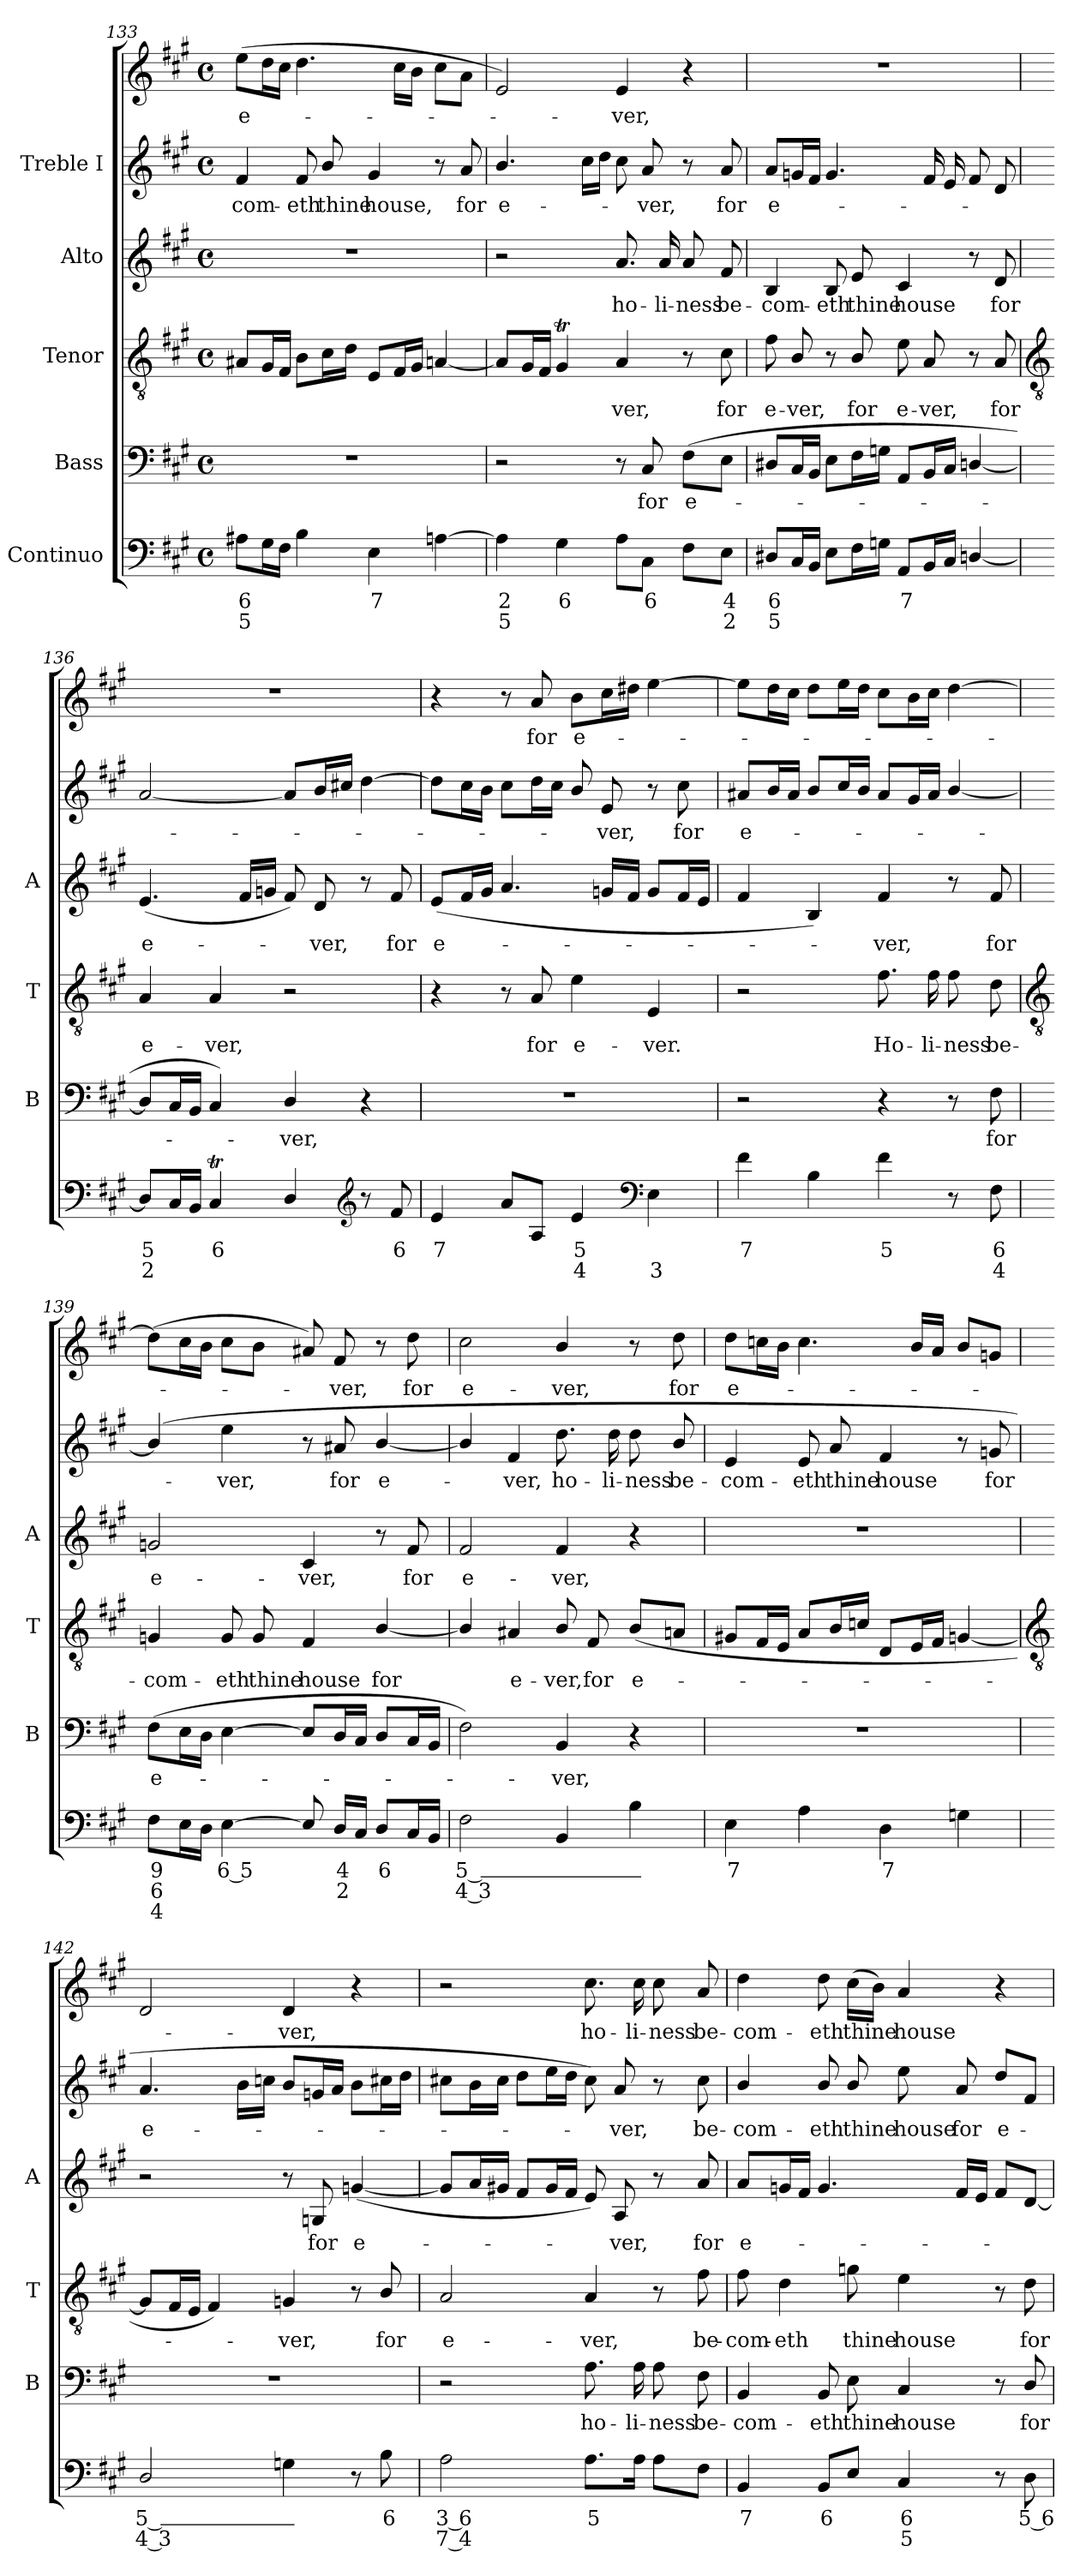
**kern	**text	**text	**text	**kern	**text	**kern	**text	**kern	**text	**kern	**text	**kern	**text
*part5	*part5	*part5	*part5	*part4	*part4	*part3	*part3	*part2	*part2	*part1	*part1	*part1	*part1
*staff6	*staff6	*staff6	*staff6	*staff5	*staff5	*staff4	*staff4	*staff3	*staff3	*staff2	*staff2	*staff1	*staff1
*I"Continuo	*	*	*	*I"Bass	*	*I"Tenor	*	*I"Alto	*	*I"Treble I	*	*	*
*	*	*	*	*I'B	*	*I'T	*	*I'A	*	*	*	*	*
!!LO:LB:g=z
*clefF4	*	*	*	*clefF4	*	*clefGv2	*	*clefG2	*	*clefG2	*	*clefG2	*
*k[f#c#g#]	*	*	*	*k[f#c#g#]	*	*k[f#c#g#]	*	*k[f#c#g#]	*	*k[f#c#g#]	*	*k[f#c#g#]	*
*A:	*	*	*	*A:	*	*A:	*	*A:	*	*A:	*	*A:	*
*M4/4	*	*	*	*M4/4	*	*M4/4	*	*M4/4	*	*M4/4	*	*M4/4	*
*met(c)	*	*	*	*met(c)	*	*met(c)	*	*met(c)	*	*met(c)	*	*met(c)	*
=133	=133	=133	=133	=133	=133	=133	=133	=133	=133	=133	=133	=133	=133
!	!LO:LY:b	!LO:LY:b	!	!	!	!	!	!	!	!	!LO:LY:b	!	!LO:LY:b
8A#XL	6	5	.	1r	.	8A#XL	.	1r	.	4f#	com-	(>8eeL	-e-
16G#L	.	.	.	.	.	16G#L	.	.	.	.	.	16ddL	.
16F#JJ	.	.	.	.	.	16F#JJ	.	.	.	.	.	16cc#JJ	.
!	!	!	!	!	!	!	!	!	!	!	!LO:LY:b	!	!
4B	.	.	.	.	.	8BL	.	.	.	8f#	-eth	4.dd	.
!	!	!	!	!	!	!	!	!	!	!	!LO:LY:b	!	!
.	.	.	.	.	.	16c#L	.	.	.	8b/	thine	.	.
.	.	.	.	.	.	16dJJ	.	.	.	.	.	.	.
!	!LO:LY:b	!	!	!	!	!	!	!	!	!	!LO:LY:b	!	!
4E	7	.	.	.	.	8EL	.	.	.	4g#	house,	.	.
.	.	.	.	.	.	16F#L	.	.	.	.	.	16cc#LL	.
.	.	.	.	.	.	16G#JJ	.	.	.	.	.	16bJJ	.
[4An	.	.	.	.	.	[4An	.	.	.	8r	.	8cc#L	.
!	!	!	!	!	!	!	!	!	!	!	!LO:LY:b	!	!
.	.	.	.	.	.	.	.	.	.	8a	for	8aJ	.
=134	=134	=134	=134	=134	=134	=134	=134	=134	=134	=134	=134	=134	=134
!	!LO:LY:b	!LO:LY:b	!	!	!	!	!	!	!	!	!LO:LY:b	!	!
4A]	2	5	.	2r	.	8AL]	.	2r	.	4.b/	e-	2e)	.
.	.	.	.	.	.	16G#L	.	.	.	.	.	.	.
.	.	.	.	.	.	16F#JJ	.	.	.	.	.	.	.
!	!LO:LY:b	!	!	!	!	!	!	!	!	!	!	!	!
4G#	6	.	.	.	.	4G#t	.	.	.	.	.	.	.
.	.	.	.	.	.	.	.	.	.	16cc#LL	.	.	.
.	.	.	.	.	.	.	.	.	.	16ddJJ	.	.	.
!	!	!	!	!	!	!	!LO:LY:b	!	!LO:LY:b	!	!	!	!LO:LY:b
8AL	.	.	.	8r	.	4A	ver,	8.a	ho-	8cc#	.	4e	ver,
!	!LO:LY:b	!	!	!	!LO:LY:b	!	!	!	!	!	!LO:LY:b	!	!
8C#J	6	.	.	8C#	for	.	.	.	.	8a	ver,	.	.
!	!	!	!	!	!	!	!	!	!LO:LY:b	!	!	!	!
.	.	.	.	.	.	.	.	16a	-li-	.	.	.	.
!	!	!	!	!	!LO:LY:b	!	!	!	!LO:LY:b	!	!	!	!
8F#L	.	.	.	(<8F#L	e-	8r	.	8a	-ness	8r	.	4r	.
!	!LO:LY:b	!LO:LY:b	!	!	!	!	!LO:LY:b	!	!LO:LY:b	!	!LO:LY:b	!	!
8EJ	4	2	.	8EJ	.	8c#	for	8f#	be-	8a	for	.	.
=135	=135	=135	=135	=135	=135	=135	=135	=135	=135	=135	=135	=135	=135
!	!LO:LY:b	!LO:LY:b	!	!	!	!	!LO:LY:b	!	!LO:LY:b	!	!LO:LY:b	!	!
8D#XL	6	5	.	8D#XL	.	8f#	e-	4B/	-com-	8aL	e-	1r	.
!	!	!	!	!	!	!	!LO:LY:b	!	!	!	!	!	!
16C#L	.	.	.	16C#L	.	8B/	-ver,	.	.	16gnL	.	.	.
16BBJJ	.	.	.	16BBJJ	.	.	.	.	.	16f#JJ	.	.	.
!	!	!	!	!	!	!	!	!	!LO:LY:b	!	!	!	!
8EL	.	.	.	8EL	.	8r	.	8B/	-eth	4.g	.	.	.
!	!	!	!	!	!	!	!LO:LY:b	!	!LO:LY:b	!	!	!	!
16F#L	.	.	.	16F#L	.	8B/	for	8e	thine	.	.	.	.
16GnJJ	.	.	.	16GnJJ	.	.	.	.	.	.	.	.	.
!	!LO:LY:b	!	!	!	!	!	!LO:LY:b	!	!LO:LY:b	!	!	!	!
8AAL	7	.	.	8AAL	.	8e	e-	4c#	house	.	.	.	.
!	!	!	!	!	!	!	!LO:LY:b	!	!	!	!	!	!
16BBL	.	.	.	16BBL	.	8A	-ver,	.	.	16f#LL	.	.	.
16C#JJ	.	.	.	16C#JJ	.	.	.	.	.	16e	.	.	.
[4D/	.	.	.	[4D/	.	8r	.	8r	.	8f#	.	.	.
!	!	!	!	!	!	!	!LO:LY:b	!	!LO:LY:b	!	!	!	!
.	.	.	.	.	.	8A	for	8d	for	8dJ	.	.	.
!!LO:LB:g=z
=136	=136	=136	=136	=136	=136	=136	=136	=136	=136	=136	=136	=136	=136
*	*	*	*	*	*	*clefGv2	*	*	*	*	*	*	*
!	!LO:LY:b	!LO:LY:b	!	!	!	!	!LO:LY:b	!	!LO:LY:b	!	!	!	!
8DL]	5	2	.	8DL]	.	4A	e-	(<4.e	e-	[2a	.	1r	.
16C#L	.	.	.	16C#L	.	.	.	.	.	.	.	.	.
16BBJJ	.	.	.	16BBJJ	.	.	.	.	.	.	.	.	.
!	!LO:LY:b	!	!	!	!	!	!LO:LY:b	!	!	!	!	!	!
4C#t	6	.	.	4C#)	.	4A	-ver,	.	.	.	.	.	.
.	.	.	.	.	.	.	.	16f#LL	.	.	.	.	.
.	.	.	.	.	.	.	.	16gnJJ	.	.	.	.	.
!	!	!	!	!	!LO:LY:b	!	!	!	!	!	!	!	!
4D/	.	.	.	4D/	ver,	2r	.	8f#)	.	8a/L]	.	.	.
!	!	!	!	!	!	!	!	!	!LO:LY:b	!	!	!	!
.	.	.	.	.	.	.	.	8d	ver,	16b/L	.	.	.
.	.	.	.	.	.	.	.	.	.	16cc#X/JJ	.	.	.
*clefG2	*	*	*	*	*	*	*	*	*	*	*	*	*
8r	.	.	.	4r	.	.	.	8r	.	[4dd	.	.	.
!	!LO:LY:b	!	!	!	!	!	!	!	!LO:LY:b	!	!	!	!
8f#	6	.	.	.	.	.	.	8f#	for	.	.	.	.
=137	=137	=137	=137	=137	=137	=137	=137	=137	=137	=137	=137	=137	=137
!	!LO:LY:b	!	!	!	!	!	!	!	!LO:LY:b	!	!	!	!
4e	7	.	.	1r	.	4r	.	(<8eL	e-	8ddL]	.	4r	.
.	.	.	.	.	.	.	.	16f#L	.	16cc#L	.	.	.
.	.	.	.	.	.	.	.	16g#JJ	.	16bJJ	.	.	.
8aL	.	.	.	.	.	8r	.	4.a	.	8cc#L	.	8r	.
!	!	!	!	!	!	!	!LO:LY:b	!	!	!	!	!	!LO:LY:b
8AJ	.	.	.	.	.	8A	for	.	.	16ddL	.	8a	for
.	.	.	.	.	.	.	.	.	.	16cc#JJ	.	.	.
!	!LO:LY:b	!LO:LY:b	!	!	!	!	!LO:LY:b	!	!	!	!	!	!LO:LY:b
4e	5	4	.	.	.	4e	e-	.	.	8b/	.	(>8bL	e-
!	!	!	!	!	!	!	!	!	!	!	!LO:LY:b	!	!
.	.	.	.	.	.	.	.	16gnLL	.	8e	ver,	16cc#L	.
.	.	.	.	.	.	.	.	16f#JJ	.	.	.	16dd#XJJ	.
*clefF4	*	*	*	*	*	*	*	*	*	*	*	*	*
!	!	!LO:LY:b	!	!	!	!	!LO:LY:b	!	!	!	!	!	!
4E	.	3	.	.	.	4E	-ver.	8gL	.	8r	.	[4ee	.
!	!	!	!	!	!	!	!	!	!	!	!LO:LY:b	!	!
.	.	.	.	.	.	.	.	16f#L	.	8cc#	for	.	.
.	.	.	.	.	.	.	.	16eJJ	.	.	.	.	.
=138	=138	=138	=138	=138	=138	=138	=138	=138	=138	=138	=138	=138	=138
!	!LO:LY:b	!	!	!	!	!	!	!	!	!	!LO:LY:b	!	!
4f#	7	.	.	2r	.	2r	.	4f#	.	8a#XL	e-	8eeL]	.
.	.	.	.	.	.	.	.	.	.	16bL	.	16ddL	.
.	.	.	.	.	.	.	.	.	.	16a#JJ	.	16cc#JJ	.
4B	.	.	.	.	.	.	.	4B/)	.	8b/L	.	8ddL	.
.	.	.	.	.	.	.	.	.	.	16cc#/L	.	16eeL	.
.	.	.	.	.	.	.	.	.	.	16b/JJ	.	16ddJJ	.
!	!LO:LY:b	!	!	!	!	!	!LO:LY:b	!	!LO:LY:b	!	!	!	!
4f#	5	.	.	4r	.	8.f#	Ho-	4f#	ver,	8a#L	.	8cc#L	.
.	.	.	.	.	.	.	.	.	.	16g#L	.	16bL	.
!	!	!	!	!	!	!	!LO:LY:b	!	!	!	!	!	!
.	.	.	.	.	.	16f#	-li-	.	.	16a#JJ	.	16cc#JJ	.
!	!	!	!	!	!	!	!LO:LY:b	!	!	!	!	!	!
8r	.	.	.	8r	.	8f#	-ness	8r	.	[4b/	.	[4dd	.
!	!LO:LY:b	!LO:LY:b	!	!	!LO:LY:b	!	!LO:LY:b	!	!LO:LY:b	!	!	!	!
8F#	6	4	.	8F#	for	8d	be-	8f#	for	.	.	.	.
!!LO:LB:g=z
=139	=139	=139	=139	=139	=139	=139	=139	=139	=139	=139	=139	=139	=139
*	*	*	*	*	*	*clefGv2	*	*	*	*	*	*	*
!	!LO:LY:b	!LO:LY:b	!LO:LY:b	!	!LO:LY:b	!	!LO:LY:b	!	!LO:LY:b	!	!	!	!
8F#L	9	6	4	(>8F#L	e-	4Gn	-com-	2gn	e-	(<4b/]	.	(>8ddL]	.
16EL	.	.	.	16EL	.	.	.	.	.	.	.	16cc#L	.
16DJJ	.	.	.	16DJJ	.	.	.	.	.	.	.	16bJJ	.
!	!LO:LY:b	!	!	!	!	!	!LO:LY:b	!	!	!	!LO:LY:b	!	!
[4E	6 5	.	.	[4E	.	8G	-eth	.	.	4ee	ver,	8cc#L	.
!	!	!	!	!	!	!	!LO:LY:b	!	!	!	!	!	!
.	.	.	.	.	.	8G	thine	.	.	.	.	8bJ	.
!	!	!	!	!	!	!	!LO:LY:b	!	!LO:LY:b	!	!	!	!
8E/]	.	.	.	8E/L]	.	4F#	house	4c#	-ver,	8r	.	8a#X)	.
!	!LO:LY:b	!LO:LY:b	!	!	!	!	!	!	!	!	!LO:LY:b	!	!LO:LY:b
16D/LL	4	2	.	16D/L	.	.	.	.	.	8a#X	for	8f#	ver,
16C#/JJ	.	.	.	16C#/JJ	.	.	.	.	.	.	.	.	.
!	!LO:LY:b	!	!	!	!	!	!LO:LY:b	!	!	!	!LO:LY:b	!	!
8DL	6	.	.	8DL	.	[4B/	for	8r	.	[4b/	e-	8r	.
!	!	!	!	!	!	!	!	!	!LO:LY:b	!	!	!	!LO:LY:b
16C#L	.	.	.	16C#L	.	.	.	8f#	for	.	.	8dd	for
16BBJJ	.	.	.	16BBJJ	.	.	.	.	.	.	.	.	.
=140	=140	=140	=140	=140	=140	=140	=140	=140	=140	=140	=140	=140	=140
!	!LO:LY:b	!LO:LY:b	!	!	!	!	!	!	!LO:LY:b	!	!	!	!LO:LY:b
2F#	5__	4 3	.	2F#)	.	4B/]	.	2f#	e-	4b/]	.	2cc#	e-
!	!	!	!	!	!	!	!LO:LY:b	!	!	!	!LO:LY:b	!	!
.	.	.	.	.	.	4A#X	e-	.	.	4f#	ver,	.	.
!	!	!	!	!	!LO:LY:b	!	!LO:LY:b	!	!LO:LY:b	!	!LO:LY:b	!	!LO:LY:b
4BB	.	.	.	4BB	ver,	8B/	-ver,	4f#	-ver,	8.dd	ho-	4b/	-ver,
!	!	!	!	!	!	!	!LO:LY:b	!	!	!	!	!	!
.	.	.	.	.	.	8F#	for	.	.	.	.	.	.
!	!	!	!	!	!	!	!	!	!	!	!LO:LY:b	!	!
.	.	.	.	.	.	.	.	.	.	16dd	-li-	.	.
!	!	!	!	!	!	!	!LO:LY:b	!	!	!	!LO:LY:b	!	!
4B	.	.	.	4r	.	(<8BL	e-	4r	.	8dd	-ness	8r	.
!	!	!	!	!	!	!	!	!	!	!	!LO:LY:b	!	!LO:LY:b
.	.	.	.	.	.	8AnJ	.	.	.	8b/	be-	8dd	for
=141	=141	=141	=141	=141	=141	=141	=141	=141	=141	=141	=141	=141	=141
!	!LO:LY:b	!	!	!	!	!	!	!	!	!	!LO:LY:b	!	!LO:LY:b
4E	7	.	.	1r	.	8G#XL	.	1r	.	4e	com-	8ddL	-e-
.	.	.	.	.	.	16F#L	.	.	.	.	.	16ccnL	.
.	.	.	.	.	.	16EJJ	.	.	.	.	.	16bJJ	.
!	!	!	!	!	!	!	!	!	!	!	!LO:LY:b	!	!
4A	.	.	.	.	.	8A/L	.	.	.	8e	-eth	4.cc	.
!	!	!	!	!	!	!	!	!	!	!	!LO:LY:b	!	!
.	.	.	.	.	.	16B/L	.	.	.	8a	thine	.	.
.	.	.	.	.	.	16cn/JJ	.	.	.	.	.	.	.
!	!LO:LY:b	!	!	!	!	!	!	!	!	!	!LO:LY:b	!	!
4D	7	.	.	.	.	8DL	.	.	.	4f#	house	.	.
.	.	.	.	.	.	16EL	.	.	.	.	.	16bLL	.
.	.	.	.	.	.	16F#JJ	.	.	.	.	.	16aJJ	.
4Gn	.	.	.	.	.	[4Gn	.	.	.	8r	.	8bL	.
!	!	!	!	!	!	!	!	!	!	!	!LO:LY:b	!	!
.	.	.	.	.	.	.	.	.	.	8gn	for	8gnJ	.
!!LO:LB:g=z
=142	=142	=142	=142	=142	=142	=142	=142	=142	=142	=142	=142	=142	=142
*	*	*	*	*	*	*clefGv2	*	*	*	*	*	*	*
!	!LO:LY:b	!LO:LY:b	!	!	!	!	!	!	!	!	!LO:LY:b	!	!
2D/	5__	4 3	.	1r	.	8GnL]	.	2r	.	4.a	e-	2d	.
.	.	.	.	.	.	16F#L	.	.	.	.	.	.	.
.	.	.	.	.	.	16EJJ	.	.	.	.	.	.	.
.	.	.	.	.	.	4F#)	.	.	.	.	.	.	.
.	.	.	.	.	.	.	.	.	.	16bLL	.	.	.
.	.	.	.	.	.	.	.	.	.	16ccnJJ	.	.	.
!	!	!	!	!	!	!	!LO:LY:b	!	!	!	!	!	!LO:LY:b
4Gn	.	.	.	.	.	4Gn	ver,	8r	.	8bL	.	4d	ver,
!	!	!	!	!	!	!	!	!	!LO:LY:b	!	!	!	!
.	.	.	.	.	.	.	.	8Gn	for	16gnL	.	.	.
.	.	.	.	.	.	.	.	.	.	16aJJ	.	.	.
!	!	!	!	!	!	!	!	!	!LO:LY:b	!	!	!	!
8r	.	.	.	.	.	8r	.	(<[4gn	e-	8bL	.	4r	.
!	!LO:LY:b	!	!	!	!	!	!LO:LY:b	!	!	!	!	!	!
8B	6	.	.	.	.	8B/	for	.	.	16cc#XL	.	.	.
.	.	.	.	.	.	.	.	.	.	16ddJJ	.	.	.
=143	=143	=143	=143	=143	=143	=143	=143	=143	=143	=143	=143	=143	=143
!	!LO:LY:b	!LO:LY:b	!	!	!	!	!LO:LY:b	!	!	!	!	!	!
2A	3 6	7 4	.	2r	.	2A	e-	8gL]	.	8cc#XL	.	2r	.
.	.	.	.	.	.	.	.	16aL	.	16bL	.	.	.
.	.	.	.	.	.	.	.	16g#XJJ	.	16cc#JJ	.	.	.
.	.	.	.	.	.	.	.	8f#L	.	8ddL	.	.	.
.	.	.	.	.	.	.	.	16g#L	.	16eeL	.	.	.
.	.	.	.	.	.	.	.	16f#JJ	.	16ddJJ	.	.	.
!	!LO:LY:b	!	!	!	!LO:LY:b	!	!LO:LY:b	!	!	!	!	!	!LO:LY:b
8.AL	5	.	.	8.A	ho-	4A	-ver,	8e)	.	8cc#)	.	8.cc#	ho-
!	!	!	!	!	!	!	!	!	!LO:LY:b	!	!LO:LY:b	!	!
.	.	.	.	.	.	.	.	8A	ver,	8a	-ver,	.	.
!	!	!	!	!	!LO:LY:b	!	!	!	!	!	!	!	!LO:LY:b
16AJ	.	.	.	16A	-li-	.	.	.	.	.	.	16cc#	-li-
!	!	!	!	!	!LO:LY:b	!	!	!	!	!	!	!	!LO:LY:b
8AL	.	.	.	8A	-ness	8r	.	8r	.	8r	.	8cc#	-ness
!	!	!	!	!	!LO:LY:b	!	!LO:LY:b	!	!LO:LY:b	!	!LO:LY:b	!	!LO:LY:b
8F#J	.	.	.	8F#	be-	8f#	be-	8a	for	8cc#	be-	8a	be-
=144	=144	=144	=144	=144	=144	=144	=144	=144	=144	=144	=144	=144	=144
!	!LO:LY:b	!	!	!	!LO:LY:b	!	!LO:LY:b	!	!LO:LY:b	!	!LO:LY:b	!	!LO:LY:b
4BB	7	.	.	4BB	-com-	8f#	-com-	8aL	e-	4b/	com-	4dd	-com-
!	!	!	!	!	!	!	!LO:LY:b	!	!	!	!	!	!
.	.	.	.	.	.	4d	-eth	16gnL	.	.	.	.	.
.	.	.	.	.	.	.	.	16f#JJ	.	.	.	.	.
!	!LO:LY:b	!	!	!	!LO:LY:b	!	!	!	!	!	!LO:LY:b	!	!LO:LY:b
8BBL	6	.	.	8BB	-eth	.	.	4.g	.	8b/	-eth	8dd	-eth
!	!	!	!	!	!LO:LY:b	!	!LO:LY:b	!	!	!	!LO:LY:b	!	!LO:LY:b
8EJ	.	.	.	8E	thine	8gn	thine	.	.	8b/	thine	(>16cc#LL	thine
.	.	.	.	.	.	.	.	.	.	.	.	16bJJ)	.
!	!LO:LY:b	!LO:LY:b	!	!	!LO:LY:b	!	!LO:LY:b	!	!	!	!LO:LY:b	!	!LO:LY:b
4C#	6	5	.	4C#	house	4e	house	.	.	8ee	house	4a	house
!	!	!	!	!	!	!	!	!	!	!	!LO:LY:b	!	!
.	.	.	.	.	.	.	.	16f#LL	.	8a	for	.	.
.	.	.	.	.	.	.	.	16eJJ	.	.	.	.	.
!	!	!	!	!	!	!	!	!	!	!	!LO:LY:b	!	!
8r	.	.	.	8r	.	8r	.	8f#L	.	8ddL	e-	4r	.
!	!LO:LY:b	!	!	!	!LO:LY:b	!	!LO:LY:b	!	!	!	!	!	!
8D	5 6	.	.	8D/	for	8d	for	[8dJ	.	8f#J)	.	.	.
=	=	=	=	=	=	=	=	=	=	=	=	=	=
*-	*-	*-	*-	*-	*-	*-	*-	*-	*-	*-	*-	*-	*-
